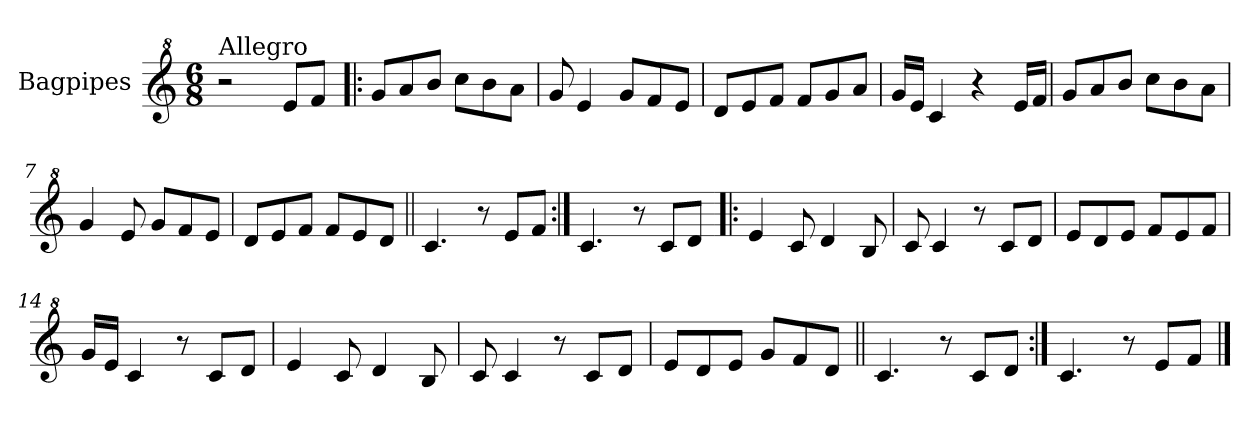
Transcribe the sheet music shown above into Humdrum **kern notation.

**kern
*part1
*staff1
*I"Bagpipes
*I'Bag
*clefG^2
*k[]
*C:
*M6/8
=1
!LO:TX:a:t=Allegro
2r
8ee/L
8ff/J
=2!|:
8gg/L
8aa/
8bb/J
8ccc\L
8bb\
8aa\J
=3
8gg/
4ee/
8gg/L
8ff/
8ee/J
=4
8dd/L
8ee/
8ff/J
8ff/L
8gg/
8aa/J
=5
16gg/LL
16ee/JJ
4cc/
4r
16ee/LL
16ff/JJ
=6
8gg/L
8aa/
8bb/J
8ccc\L
8bb\
8aa\J
=7
4gg/
8ee/
8gg/L
8ff/
8ee/J
!!LO:LB:g=z
=8
8dd/L
8ee/
8ff/J
8ff/L
8ee/
8dd/J
=9||
4.cc/
8r
8ee/L
8ff/J
=10:|!
4.cc/
8r
8cc/L
8dd/J
=11!|:
4ee/
8cc/
4dd/
8b/
=12
8cc/
4cc/
8r
8cc/L
8dd/J
=13
8ee/L
8dd/
8ee/J
8ff/L
8ee/
8ff/J
=14
16gg/LL
16ee/JJ
4cc/
8r
8cc/L
8dd/J
!!LO:LB:g=z
=15
4ee/
8cc/
4dd/
8b/
=16
8cc/
4cc/
8r
8cc/L
8dd/J
=17
8ee/L
8dd/
8ee/J
8gg/L
8ff/
8dd/J
=18||
4.cc/
8r
8cc/L
8dd/J
=19:|!
4.cc/
8r
8ee/L
8ff/J
==
*-
